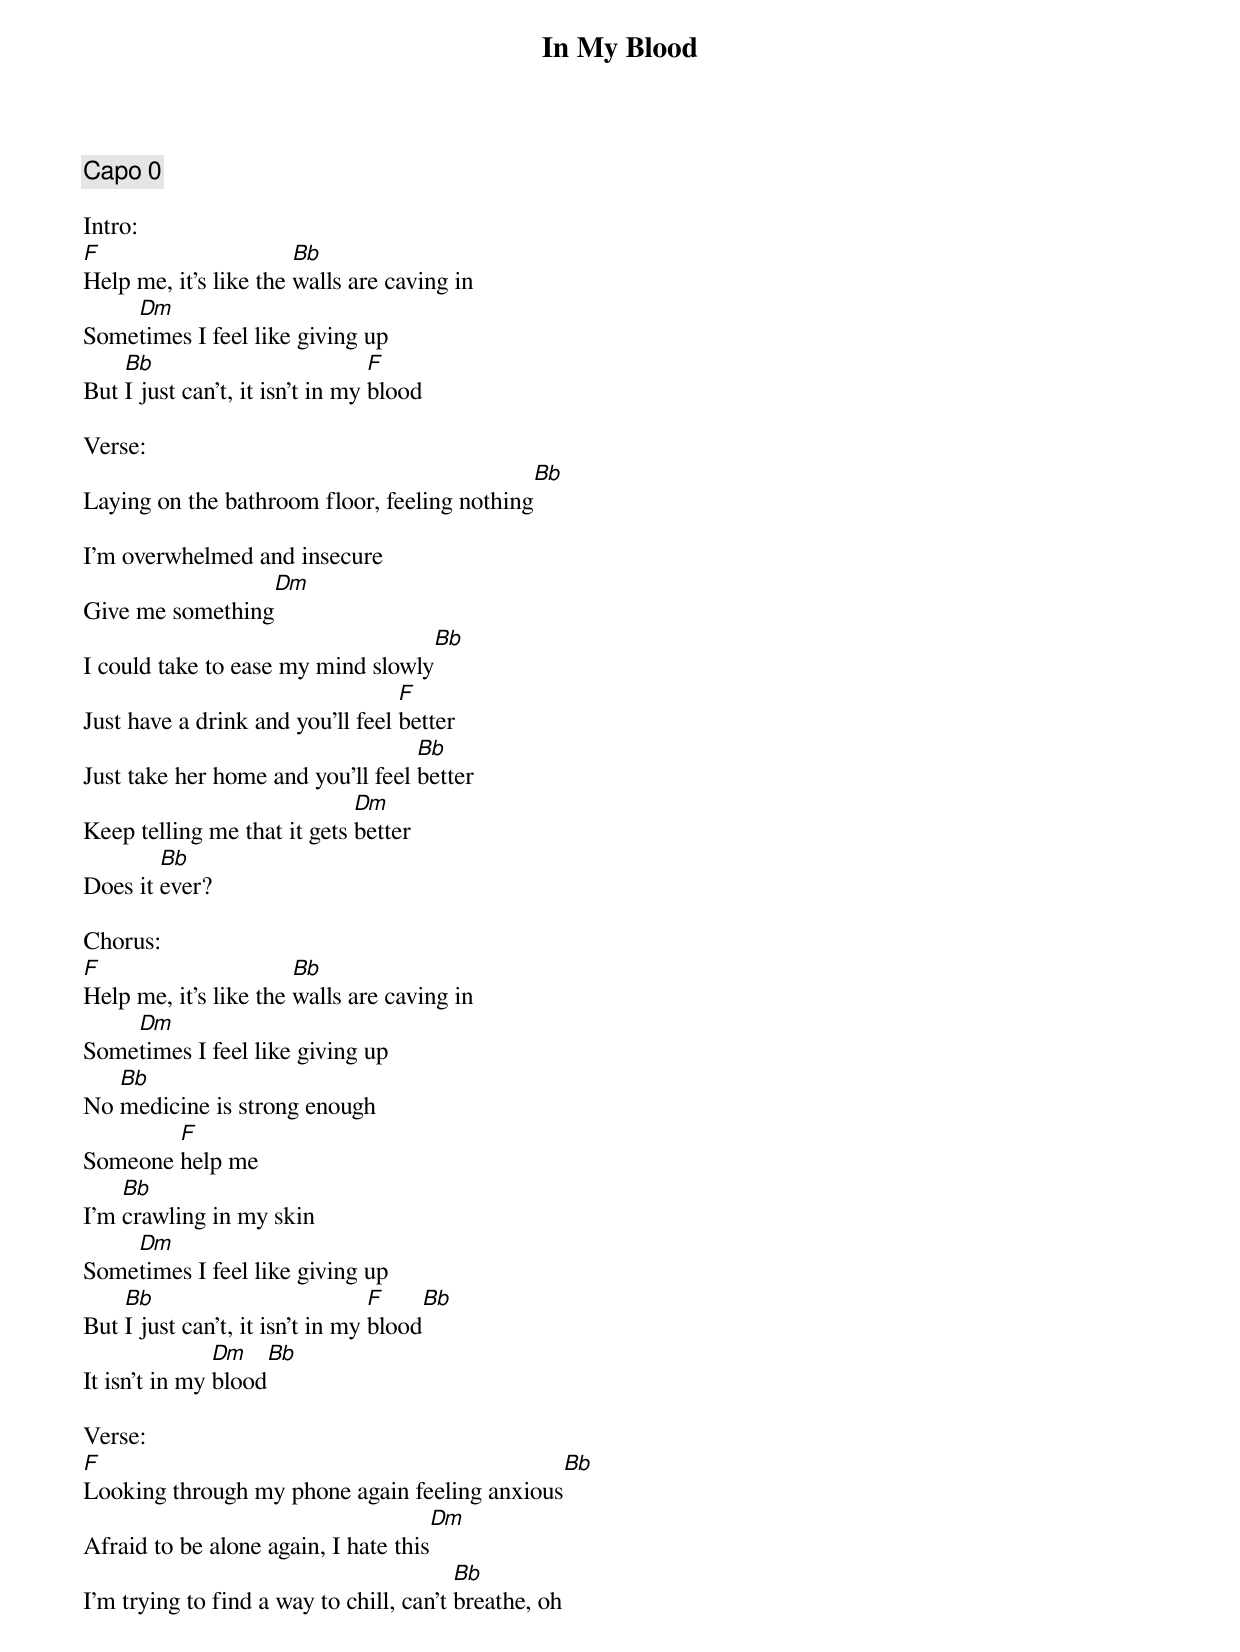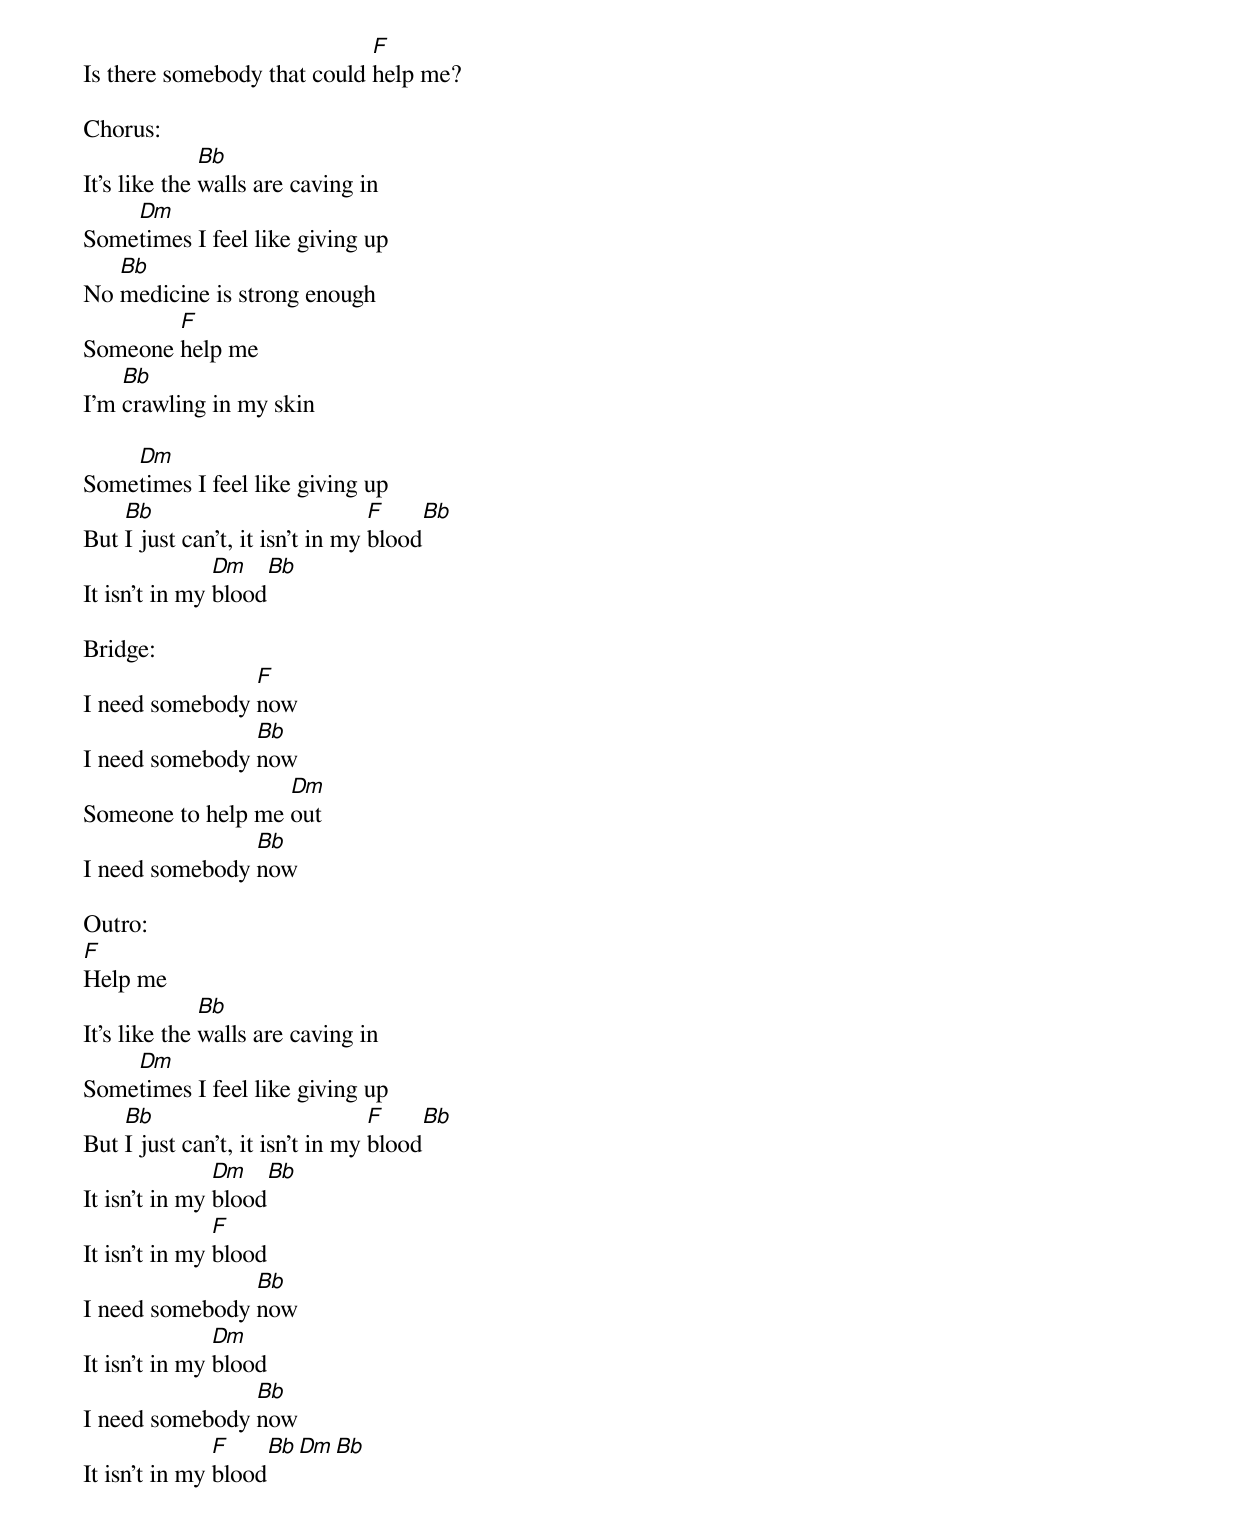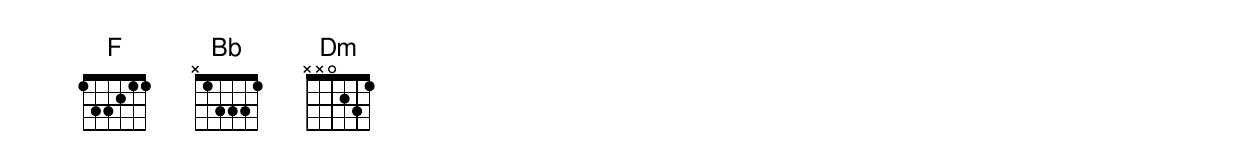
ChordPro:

{title:In My Blood}
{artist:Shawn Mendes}
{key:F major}
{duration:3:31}
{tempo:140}
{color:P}

{comment: Capo 0}

Intro:
[F]Help me, it's like the [Bb]walls are caving in
Some[Dm]times I feel like giving up
But [Bb]I just can't, it isn't in my [F]blood

Verse:
Laying on the bathroom floor, feeling nothing[Bb]

I'm overwhelmed and insecure
Give me something[Dm]
I could take to ease my mind slowly[Bb]
Just have a drink and you'll feel [F]better
Just take her home and you'll feel [Bb]better
Keep telling me that it gets [Dm]better
Does it [Bb]ever?

Chorus:
[F]Help me, it's like the [Bb]walls are caving in
Some[Dm]times I feel like giving up
No [Bb]medicine is strong enough
Someone [F]help me
I'm [Bb]crawling in my skin
Some[Dm]times I feel like giving up
But [Bb]I just can't, it isn't in my [F]blood[Bb]
It isn't in my [Dm]blood[Bb]

Verse:
[F]Looking through my phone again feeling anxious[Bb]
Afraid to be alone again, I hate this[Dm]
I'm trying to find a way to chill, can't [Bb]breathe, oh
Is there somebody that could [F]help me?

Chorus:
It's like the [Bb]walls are caving in
Some[Dm]times I feel like giving up
No [Bb]medicine is strong enough
Someone [F]help me
I'm [Bb]crawling in my skin

Some[Dm]times I feel like giving up
But [Bb]I just can't, it isn't in my [F]blood[Bb]
It isn't in my [Dm]blood[Bb]

Bridge:
I need somebody [F]now
I need somebody [Bb]now
Someone to help me [Dm]out
I need somebody [Bb]now

Outro:
[F]Help me
It's like the [Bb]walls are caving in
Some[Dm]times I feel like giving up
But [Bb]I just can't, it isn't in my [F]blood[Bb]
It isn't in my [Dm]blood[Bb]
It isn't in my [F]blood
I need somebody [Bb]now
It isn't in my [Dm]blood
I need somebody [Bb]now
It isn't in my [F]blood[Bb][Dm][Bb]
